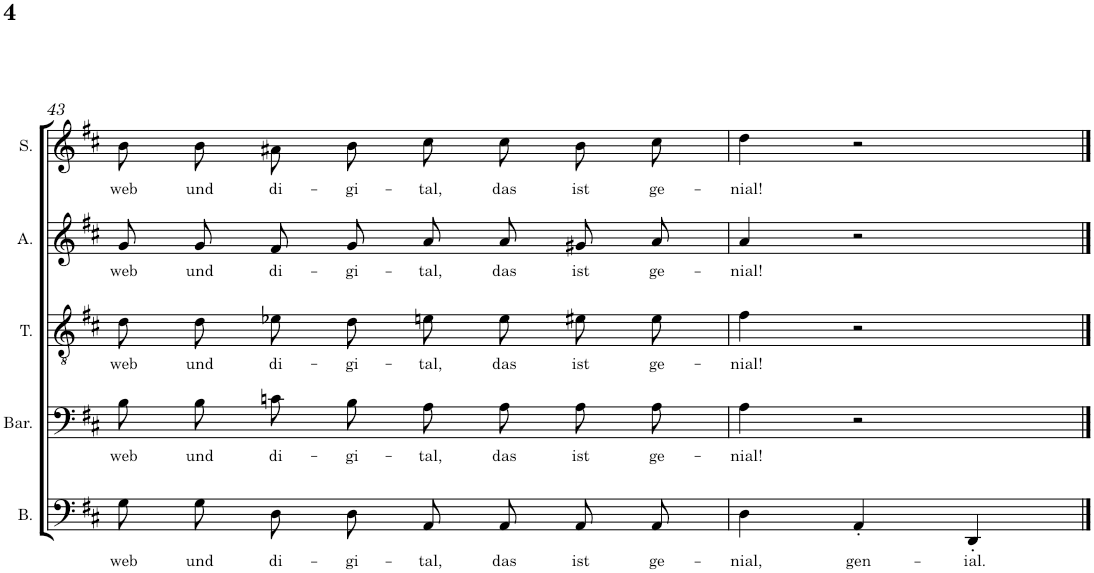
**kern	**text	**kern	**text	**kern	**text	**kern	**text	**kern	**text
*part5	*part5	*part4	*part4	*part3	*part3	*part2	*part2	*part1	*part1
*staff5	*staff5	*staff4	*staff4	*staff3	*staff3	*staff2	*staff2	*staff1	*staff1
*I"B.	*	*I"Bar.	*	*I"T.	*	*I"A.	*	*I"S.	*
*I'B.	*	*I'Bar.	*	*I'T.	*	*I'A.	*	*I'S.	*
!!LO:PB:g=z
*clefF4	*	*clefF4	*	*clefGv2	*	*clefG2	*	*clefG2	*
*k[f#c#]	*	*k[f#c#]	*	*k[f#c#]	*	*k[f#c#]	*	*k[f#c#]	*
*M4/4	*	*M4/4	*	*M4/4	*	*M4/4	*	*M4/4	*
*met(c)	*	*met(c)	*	*met(c)	*	*met(c)	*	*met(c)	*
=43	=43	=43	=43	=43	=43	=43	=43	=43	=43
!	!LO:LY:b	!	!LO:LY:b	!	!LO:LY:b	!	!LO:LY:b	!	!LO:LY:b
8G\L	web	8B\L	web	8d\L	web	8g/L	web	8b\L	web
!	!LO:LY:b	!	!LO:LY:b	!	!LO:LY:b	!	!LO:LY:b	!	!LO:LY:b
8G\J	und	8B\J	und	8d\J	und	8g/J	und	8b\J	und
!	!LO:LY:b	!	!LO:LY:b	!	!LO:LY:b	!	!LO:LY:b	!	!LO:LY:b
8D\L	di-	8cn\L	di-	8e-X\L	di-	8f#/L	di-	8a#X\L	di-
!	!LO:LY:b	!	!LO:LY:b	!	!LO:LY:b	!	!LO:LY:b	!	!LO:LY:b
8D\J	-gi-	8B\J	-gi-	8d\J	-gi-	8g/J	-gi-	8b\J	-gi-
!	!LO:LY:b	!	!LO:LY:b	!	!LO:LY:b	!	!LO:LY:b	!	!LO:LY:b
8AA/L	-tal,	8A\L	-tal,	8en\L	-tal,	8a/L	-tal,	8cc#\L	-tal,
!	!LO:LY:b	!	!LO:LY:b	!	!LO:LY:b	!	!LO:LY:b	!	!LO:LY:b
8AA/J	das	8A\J	das	8e\J	das	8a/J	das	8cc#\J	das
!	!LO:LY:b	!	!LO:LY:b	!	!LO:LY:b	!	!LO:LY:b	!	!LO:LY:b
8AA/L	ist	8A\L	ist	8e#X\L	ist	8g#X/L	ist	8b\L	ist
!	!LO:LY:b	!	!LO:LY:b	!	!LO:LY:b	!	!LO:LY:b	!	!LO:LY:b
8AA/J	ge-	8A\J	ge-	8e#\J	ge-	8a/J	ge-	8cc#\J	ge-
=44	=44	=44	=44	=44	=44	=44	=44	=44	=44
!	!LO:LY:b	!	!LO:LY:b	!	!LO:LY:b	!	!LO:LY:b	!	!LO:LY:b
4D\	nial,	4A\	-nial!	4f#\	-nial!	4a/	-nial!	4dd\	-nial!
!	!LO:LY:b	!	!	!	!	!	!	!	!
4AA'/	gen-	2r	.	2r	.	2r	.	2r	.
!	!LO:LY:b	!	!	!	!	!	!	!	!
4DD'/	-ial.	.	.	.	.	.	.	.	.
==	==	==	==	==	==	==	==	==	==
*-	*-	*-	*-	*-	*-	*-	*-	*-	*-
